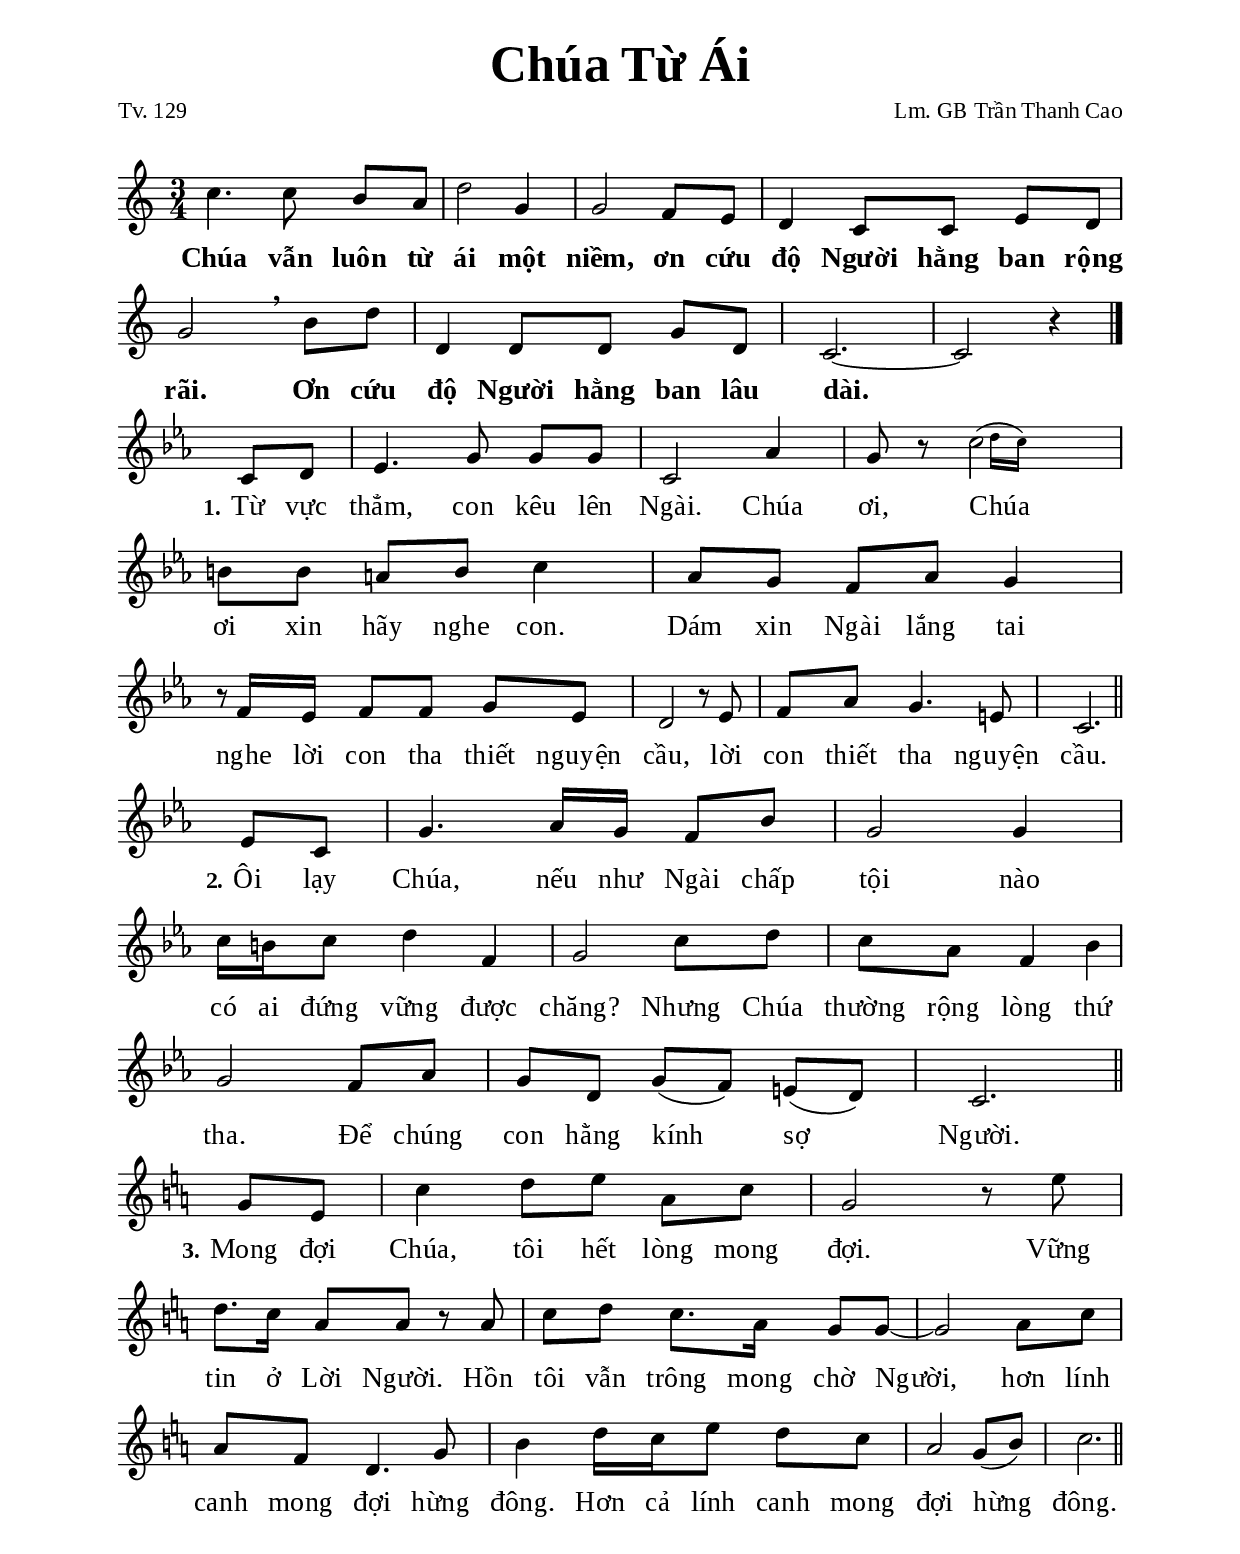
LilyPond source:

% Cài đặt chung
\version "2.22.1"
\include "english.ly"

\header {
  title = \markup { \fontsize #3 "Chúa Từ Ái" }
  poet = "Tv. 129"
  composer = "Lm. GB Trần Thanh Cao"
  arranger = " "
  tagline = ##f
}

% Nhạc điệp khúc
nhacDiepKhuc = \relative c'' {
  c4. c8 b a |
  d2 g,4 |
  g2 f8 e |
  d4 c8 c e d |
  g2 \breathe b8 d |
  d,4 d8 d g d |
  c2. ~ |
  c2 r4 \bar "|."
}

% Nhạc phiên khúc
nhacPhienKhucMot = \relative c' {
  #(define afterGraceFraction (cons 1 4))
  \partial 4 c8 d |
  ef4. g8 g g |
  c,2 af'4 |
  g8 r \afterGrace c2 ({\stemDown \tweak font-size #-3 d16 \tweak font-size #-3 c)} |
  \stemNeutral
  b!8 b a! b c4 |
  af8 g f af g4 |
  r8 f16 ef f8 f g ef |
  d2 r8 ef |
  f af g4. e!8 |
  c2. \bar "||"
}

nhacPhienKhucHai = \relative c' {
  \partial 4 ef8 c |
  g'4. af16 g f8 bf |
  g2 g4 |
  c16 b! c8 d4 f, |
  g2 c8 d |
  c af f4 bf |
  g2 f8 af |
  g d g (f) e! (d) |
  c2. \bar "||"
}

nhacPhienKhucBa = \relative c'' {
  \set Staff.keyAlterations = #`(((0 . 6) . ,NATURAL)
                                 ((1 . 2) . ,NATURAL)
                                 ((0 . 5) . ,NATURAL))
  \partial 4 g8 e |
  c'4 d8 e a, c |
  g2 r8 e' |
  d8. c16 a8 a r a |
  c d c8. a16 g8 g ~ |
  g2 a8 c |
  a f d4. g8 |
  b4 d16 c e8 d c |
  a2 g8 (b) |
  c2. \bar "||"
}

% Lời điệp khúc
loiDiepKhuc = \lyricmode {
  Chúa vẫn luôn từ ái một niềm,
  ơn cứu độ Người hằng ban rộng rãi.
  Ơn cứu độ Người hằng ban lâu dài.
}

% Lời phiên khúc
loiPhienKhucMot = \lyricmode {
  \set stanza = #"1."
  Từ vực thẳm, con kêu lên Ngài.
  Chúa ơi, Chúa ơi xin hãy nghe con.
  Dám xin Ngài lắng tai nghe lời con tha thiết nguyện cầu,
  lời con thiết tha nguyện cầu.
}

loiPhienKhucHai = \lyricmode {
  \set stanza = #"2."
  Ôi lạy Chúa, nếu như Ngài chấp tội
  nào có ai đứng vững được chăng?
  Nhưng Chúa thường rộng lòng thứ tha.
  Để chúng con hằng kính sợ Người.
}

loiPhienKhucBa = \lyricmode {
  \set stanza = #"3."
  Mong đợi Chúa, tôi hết lòng mong đợi.
  Vững tin ở Lời Người.
  Hồn tôi vẫn trông mong chờ Người,
  hơn lính canh mong đợi hừng đông.
  Hơn cả lính canh mong đợi hừng đông.
}


% Dàn trang
\paper {
  #(set-paper-size "a4")
  top-margin = 20\mm
  bottom-margin = 10\mm
  left-margin = 20\mm
  right-margin = 20\mm
  indent = #0
  #(define fonts
    (make-pango-font-tree
      "Liberation Serif"
      "Liberation Serif"
      "Liberation Serif"
      (/ 20 20)))
  page-count = #1
  system-system-spacing = #'((basic-distance . 12)
                             (minimum-distance . 12)
                             (padding . 1))
  score-system-spacing = #'((basic-distance . 12)
                             (minimum-distance . 12)
                             (padding . 1))
}

\score {
  \new ChoirStaff <<
    \new Staff = diepKhuc \with {
        \consists "Merge_rests_engraver"
        %\magnifyStaff #(magstep +1)
      }
      <<
      \new Voice = beSop {
        \key c \major \time 3/4 \stemNeutral
          \set Timing.beamExceptions = #'()
          \set Timing.baseMoment = #(ly:make-moment 1/4)
          \set Timing.beatStructure = #'(1 1 1)
          \nhacDiepKhuc
      }
    >>
    \new Lyrics \with {
          \override VerticalAxisGroup.
            nonstaff-relatedstaff-spacing.padding = #1
          \override VerticalAxisGroup.
            nonstaff-unrelatedstaff-spacing.padding = #1
        }
        \lyricsto beSop \loiDiepKhuc
  >>
  \layout {
    \override Lyrics.LyricText.font-series = #'bold
    \override Lyrics.LyricText.font-size = #+2
    \override Lyrics.LyricSpace.minimum-distance = #1.9
    \override Score.BarNumber.break-visibility = ##(#f #f #f)
    \override Score.SpacingSpanner.uniform-stretching = ##t
  }
}

\score {
  \new ChoirStaff <<
    \new Staff = phienKhuc \with {
        %\magnifyStaff #(magstep +1)
      }
      <<
      \new Voice = beSop {
        \key ef \major \time 3/4
          \set Timing.beamExceptions = #'()
          \set Timing.baseMoment = #(ly:make-moment 1/4)
          \set Timing.beatStructure = #'(1 1 1)
          \nhacPhienKhucMot
      }
    >>
    \new Lyrics \with {
          \override VerticalAxisGroup.
            nonstaff-relatedstaff-spacing.padding = #1
          \override VerticalAxisGroup.
            nonstaff-unrelatedstaff-spacing.padding = #1
        }
        \lyricsto beSop \loiPhienKhucMot
  >>
  \layout {
    \override Staff.TimeSignature.transparent = ##t
    \override Lyrics.LyricText.font-size = #+2
    \override Lyrics.LyricSpace.minimum-distance = #2
    \override Score.BarNumber.break-visibility = ##(#f #f #f)
    \override Score.SpacingSpanner.uniform-stretching = ##t
  }
}

\score {
  \new ChoirStaff <<
    \new Staff = phienKhuc \with {
        %\magnifyStaff #(magstep +1)
      }
      <<
      \new Voice = beSop {
        \key ef \major \time 3/4
          \set Timing.beamExceptions = #'()
          \set Timing.baseMoment = #(ly:make-moment 1/4)
          \set Timing.beatStructure = #'(1 1 1)
          \nhacPhienKhucHai
      }
    >>
    \new Lyrics \with {
          \override VerticalAxisGroup.
            nonstaff-relatedstaff-spacing.padding = #1.5
          \override VerticalAxisGroup.
            nonstaff-unrelatedstaff-spacing.padding = #1
        }
        \lyricsto beSop \loiPhienKhucHai
  >>
  \layout {
    \override Staff.TimeSignature.transparent = ##t
    \override Lyrics.LyricText.font-size = #+2
    \override Lyrics.LyricSpace.minimum-distance = #2
    \override Score.BarNumber.break-visibility = ##(#f #f #f)
    \override Score.SpacingSpanner.uniform-stretching = ##t
  }
}

\score {
  \new ChoirStaff <<
    \new Staff = phienKhuc \with {
        %\magnifyStaff #(magstep +1)
      }
      <<
      \new Voice = beSop {
        \key ef \major \time 3/4
          \set Timing.beamExceptions = #'()
          \set Timing.baseMoment = #(ly:make-moment 1/4)
          \set Timing.beatStructure = #'(1 1 1)
          \nhacPhienKhucBa
      }
    >>
    \new Lyrics \with {
          \override VerticalAxisGroup.
            nonstaff-relatedstaff-spacing.padding = #1.5
          \override VerticalAxisGroup.
            nonstaff-unrelatedstaff-spacing.padding = #1
        }
        \lyricsto beSop \loiPhienKhucBa
  >>
  \layout {
    \override Staff.TimeSignature.transparent = ##t
    \override Lyrics.LyricText.font-size = #+2
    \override Lyrics.LyricSpace.minimum-distance = #1.9
    \override Score.BarNumber.break-visibility = ##(#f #f #f)
    \override Score.SpacingSpanner.uniform-stretching = ##t
  }
}
